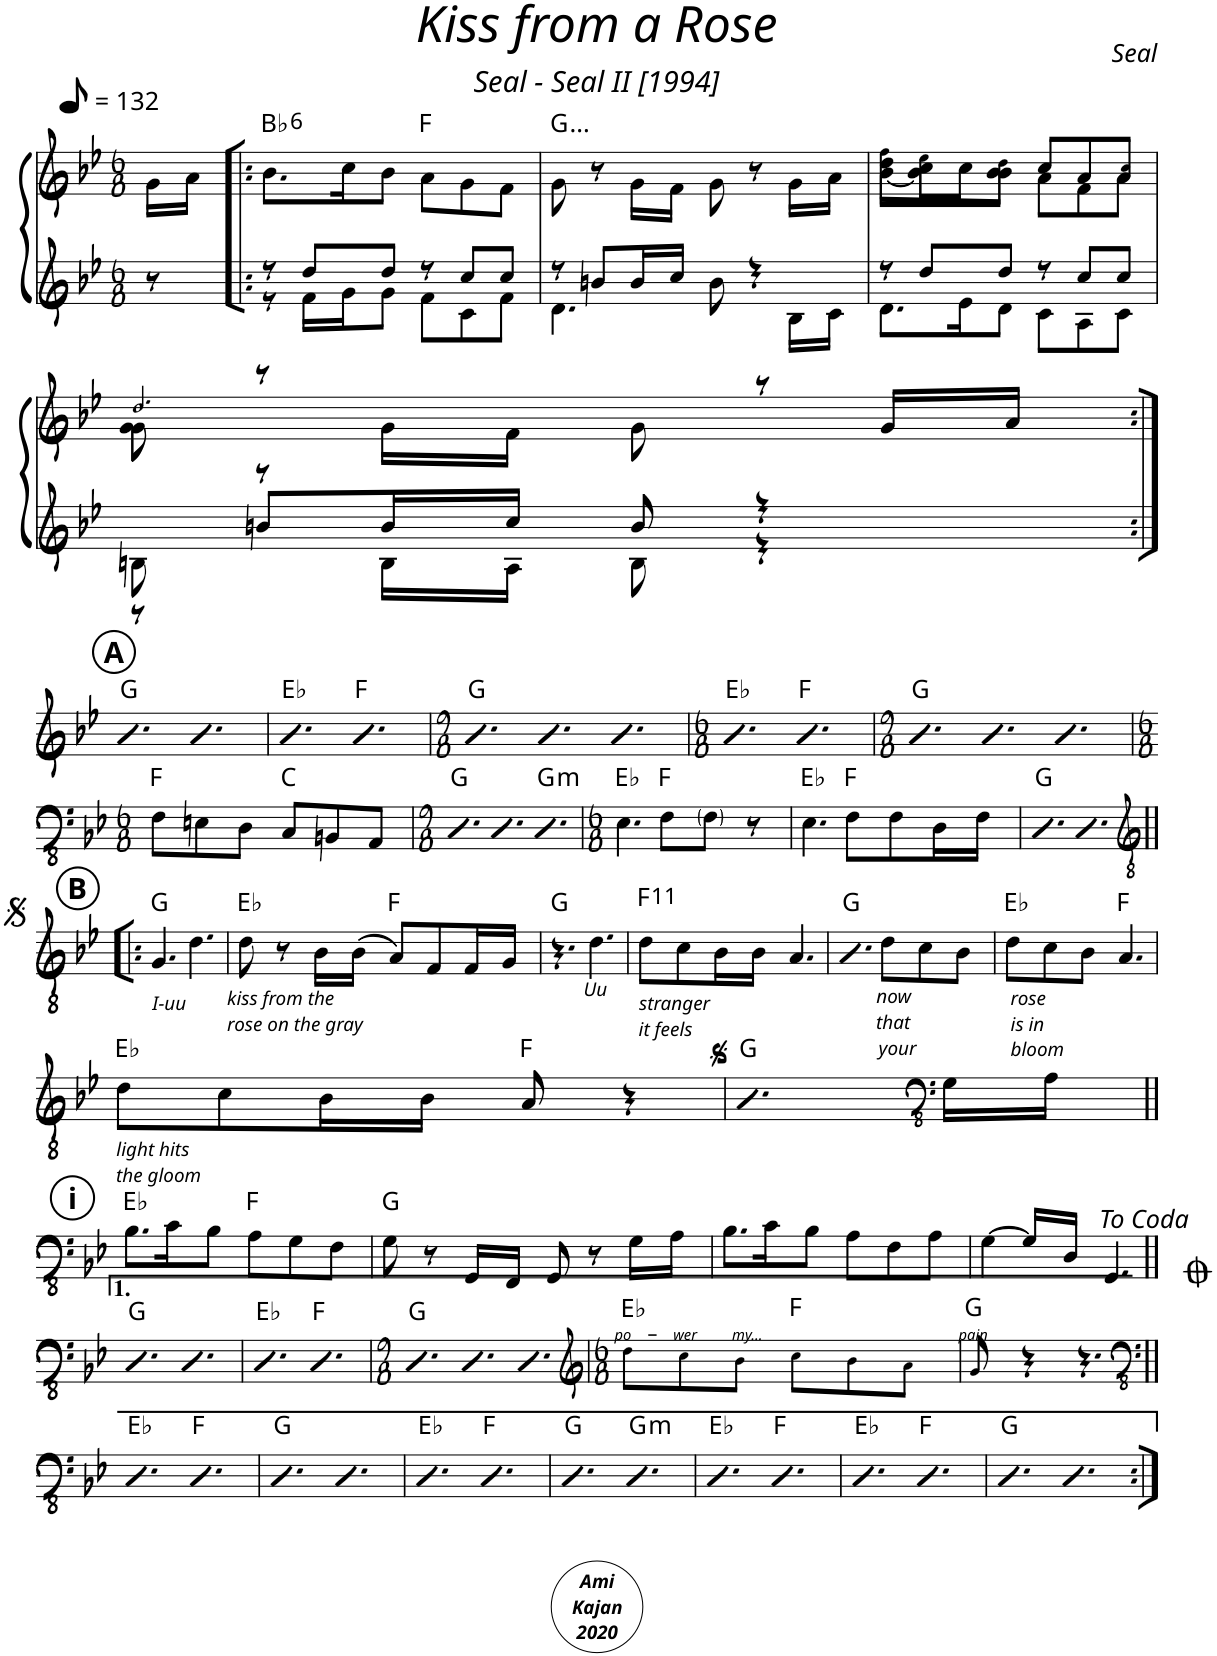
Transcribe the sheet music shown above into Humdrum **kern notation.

**kern	**kern	**text	**harte
*part1	*part1	*part1	*part1
*staff2	*staff1	*staff1	*
*I"Piano	*	*	*
*I'Pno.	*	*	*
*clefG2	*clefG2	*	*
*k[b-e-]	*k[b-e-]	*	*
*M6/8	*M6/8	*	*
*MM66	*MM66	*	*
=	=	=	=
8r	16g\LL	.	.
.	16a\JJ	.	.
=1!|:	=1!|:	=1!|:	=1!|:
*^	*	*	*
!	!	!	!	!LO:H:kt=6
8r	8r	8.b-\L	.	Bb:maj6
8dd/L	16f\LL	.	.	.
.	16g\J	16cc\K	.	.
8dd/J	8g\J	8b-\J	.	.
8r	8f\L	8a\L	.	F:maj
8cc/L	8c\	8g\	.	.
8cc/J	8f\J	8f\J	.	.
=2	=2	=2	=2	=2
!	!	!	!	!LO:H:kt=...
8r	4.d\	8g\	.	.
8bn/L	.	8r	.	.
16b/L	.	16g\LL	.	.
16cc/JJ	.	16f\JJ	.	.
8b\	4ryy	8g\	.	.
4r	.	8r	.	.
.	16B-\LL	16g\LL	.	.
.	16c\JJ	16a\JJ	.	.
=3	=3	=3	=3	=3
*	*	*^	*	*
8r	8.d\L	[8b-\L	8dd\ 8ff!\L	.	.
8dd/L	.	16b-\L]	8cc\ 8ee-!\	.	.
.	16e-\K	16cc\J	.	.	.
8dd/J	8d\J	8b-\J	8b-\ 8dd!\J	.	.
8r	8c\L	8a\L	8cc/L	.	.
8cc/L	8A\	8f\	8a/	.	.
8cc/J	8c\J	8a\J	8a/ 8cc!/J	.	.
!!LO:LB:g=z
=4	=4	=4	=4	=4	=4
*	*	*	*^	*	*
8Bn\	8r	8g\	8g\	2.dd!/	.	.
8r	8bn/L	8r	2ryy	.	.	.
16B\LL	16b/L	16g\LL	.	.	.	.
16A\JJ	16cc/JJ	16f\JJ	.	.	.	.
8B\	8b/	8g\	.	.	.	.
4r	4r	8r	.	.	.	.
.	.	16g/LL	8ryy	.	.	.
.	.	16a/JJ	.	.	.	.
*v	*v	*	*	*	*	*
*	*v	*v	*v	*	*
!!LO:LB:g=z
!!LO:REH:place=s1:a:B:cj:enc=circle:fs=14:t=A
=5:|!	=5:|!	=5:|!	=5:|!
*	*clefFv4	*	*
2.r	4.DD	.	G:maj
.	4.DD	.	.
=6	=6	=6	=6
2.r	4.DD	.	Eb:maj
.	4.DD	.	F:maj
=7	=7	=7	=7
*M9/8	*M9/8	*	*
8%9r	4.DD	.	G:maj
.	4.DD	.	.
.	4.DD	.	.
=8	=8	=8	=8
*M6/8	*M6/8	*	*
2.r	4.DD	.	Eb:maj
.	4.DD	.	F:maj
=9	=9	=9	=9
*M9/8	*M9/8	*	*
8%9r	4.DD	.	G:maj
.	4.DD	.	.
.	4.DD	.	.
!!LO:LB:g=z
=10	=10	=10	=10
*M6/8	*M6/8	*	*
2.r	8FF\L	.	F:maj
.	8EEn\	.	.
.	8DD\J	.	.
.	8CC/L	.	C:maj
.	8BBBn/	.	.
.	8AAA/J	.	.
=11	=11	=11	=11
*M9/8	*M9/8	*	*
8%9r	4.DD	.	G:maj
.	4.DD	.	.
!	!	!	!LO:H:kt=m
.	4.DD	.	G:min
=12	=12	=12	=12
*M6/8	*M6/8	*	*
2.r	4.EE-\	.	Eb:maj
.	8FF\L	.	F:maj
.	8FF\J	.	.
.	8r	.	.
=13	=13	=13	=13
2.r	4.EE-\	.	Eb:maj
.	8FF\L	.	F:maj
.	8FF\	.	.
.	16DD\L	.	.
.	16FF\JJ	.	.
=14	=14	=14	=14
2.r	4.DD	.	G:maj
.	4.DD	.	.
!!LO:LB:g=z
!!LO:REH:place=s1:a:B:cj:enc=circle:fs=14:t=B
=15!|:	=15!|:	=15!|:	=15!|:
*	*clefGv2	*	*
!	!LO:TX:b:i:t=I-uu	!	!
2.r	4.G/	.	G:maj
.	4.d\	.	.
=16	=16	=16	=16
!	!LO:TX:b:i:t=kiss from the	!	!
!	!LO:TX:b:t=rose on the gray	!	!
2.r	8d\	.	Eb:maj
.	8r	.	.
.	16B-\LL	.	.
.	(16B-\JJ	.	.
.	8A/L)	.	F:maj
.	8F/	.	.
.	16F/L	.	.
.	16G/JJ	.	.
=17	=17	=17	=17
2.r	4.r	.	G:maj
!	!LO:TX:b:i:t=Uu	!	!
.	4.d\	.	.
=18	=18	=18	=18
!	!LO:TX:b:i:t=stranger	!	!
!	!LO:TX:b:t=it feels	!	!
!	!	!	!LO:H:kt=11
2.r	8d\L	.	F:9(11)
.	8c\	.	.
.	16B-\L	.	.
.	16B-\JJ	.	.
.	4.A/	.	.
=19	=19	=19	=19
2.r	4.DD	.	G:maj
!	!LO:TX:b:i:t=now	!	!
!	!LO:TX:b:t=that	!	!
!	!LO:TX:b:t=your	!	!
.	8d\L	.	.
.	8c\	.	.
.	8B-\J	.	.
=20	=20	=20	=20
!	!LO:TX:b:i:t=rose	!	!
!	!LO:TX:b:t=is in	!	!
!	!LO:TX:b:t=bloom	!	!
2.r	8d\L	.	Eb:maj
.	8c\	.	.
.	8B-\J	.	.
.	4.A/	.	F:maj
!!LO:LB:g=z
=21	=21	=21	=21
!	!LO:TX:b:i:t=light hits	!	!
!	!LO:TX:b:t=the gloom	!	!
2.r	8d\L	.	Eb:maj
.	8c\	.	.
.	16B-\L	.	.
.	16B-\JJ	.	.
.	8A/	.	F:maj
.	4r	.	.
=22	=22	=22	=22
2.r	4.DD	.	G:maj
.	4DD	.	.
*	*clefFv4	*	*
.	16GG\LL	.	.
.	16AA\JJ	.	.
!!LO:LB:g=z
!!LO:REH:place=s1:a:B:cj:enc=circle:fs=14:t=i
=23||	=23||	=23||	=23||
2.r	8.BB-\L	.	Eb:maj
.	16C\K	.	.
.	8BB-\J	.	.
.	8AA\L	.	F:maj
.	8GG\	.	.
.	8FF\J	.	.
=24	=24	=24	=24
2.r	8GG\	.	G:maj
.	8r	.	.
.	16GGG/LL	.	.
.	16FFF/JJ	.	.
.	8GGG/	.	.
.	8r	.	.
.	16GG\LL	.	.
.	16AA\JJ	.	.
=25	=25	=25	=25
2.r	8.BB-\L	.	.
.	16C\K	.	.
.	8BB-\J	.	.
.	8AA\L	.	.
.	8FF\	.	.
.	8AA\J	.	.
=26	=26	=26	=26
2.r	[4GG\	.	.
.	16GG/LL]	.	.
.	16DD/JJ	.	.
.	4.GGG/	.	.
!	!LO:TX:a:t=<font size="30"/><font face="ScoreText"/>	!	!
!LO:TX:a:t=<font size="30"/><font face="ScoreText"/>	!	!	!
!!LO:LB:g=z
=27||	=27||	=27||	=27||
2.r	4.DD	.	G:maj
.	4.DD	.	.
=28	=28	=28	=28
2.r	4.DD	.	Eb:maj
.	4.DD	.	F:maj
=29	=29	=29	=29
*M9/8	*M9/8	*	*
8%9r	4.DD	.	G:maj
.	4.DD	.	.
.	4.DD	.	.
=30	=30	=30	=30
*	*clefG2	*	*
*M6/8	*M6/8	*	*
!	!	!LO:LY:a	!
2.r	8dd!\L	po-	Eb:maj
!	!	!LO:LY:a	!
.	8cc!\	-wer	.
!	!	!LO:LY:a	!
.	8b-!\J	my...	.
.	8cc!\L	.	F:maj
.	8b-!\	.	.
.	8a!\J	.	.
=31	=31	=31	=31
!	!	!LO:LY:a	!
2.r	8g!/	pain	G:maj
.	4r	.	.
.	4.r	.	.
!!LO:LB:g=z
=32||	=32||	=32||	=32||
*	*clefFv4	*	*
2.r	4.DD	.	Eb:maj
.	4.DD	.	F:maj
=33	=33	=33	=33
2.r	4.DD	.	G:maj
.	4.DD	.	.
=34	=34	=34	=34
2.r	4.DD	.	Eb:maj
.	4.DD	.	F:maj
=35	=35	=35	=35
2.r	4.DD	.	G:maj
!	!	!	!LO:H:kt=m
.	4.DD	.	G:min
=36	=36	=36	=36
2.r	4.DD	.	Eb:maj
.	4.DD	.	F:maj
=37	=37	=37	=37
2.r	4.DD	.	Eb:maj
.	4.DD	.	F:maj
=38	=38	=38	=38
2.r	4.DD	.	G:maj
.	4.DD	.	.
=:|!	=:|!	=:|!	=:|!
*-	*-	*-	*-
